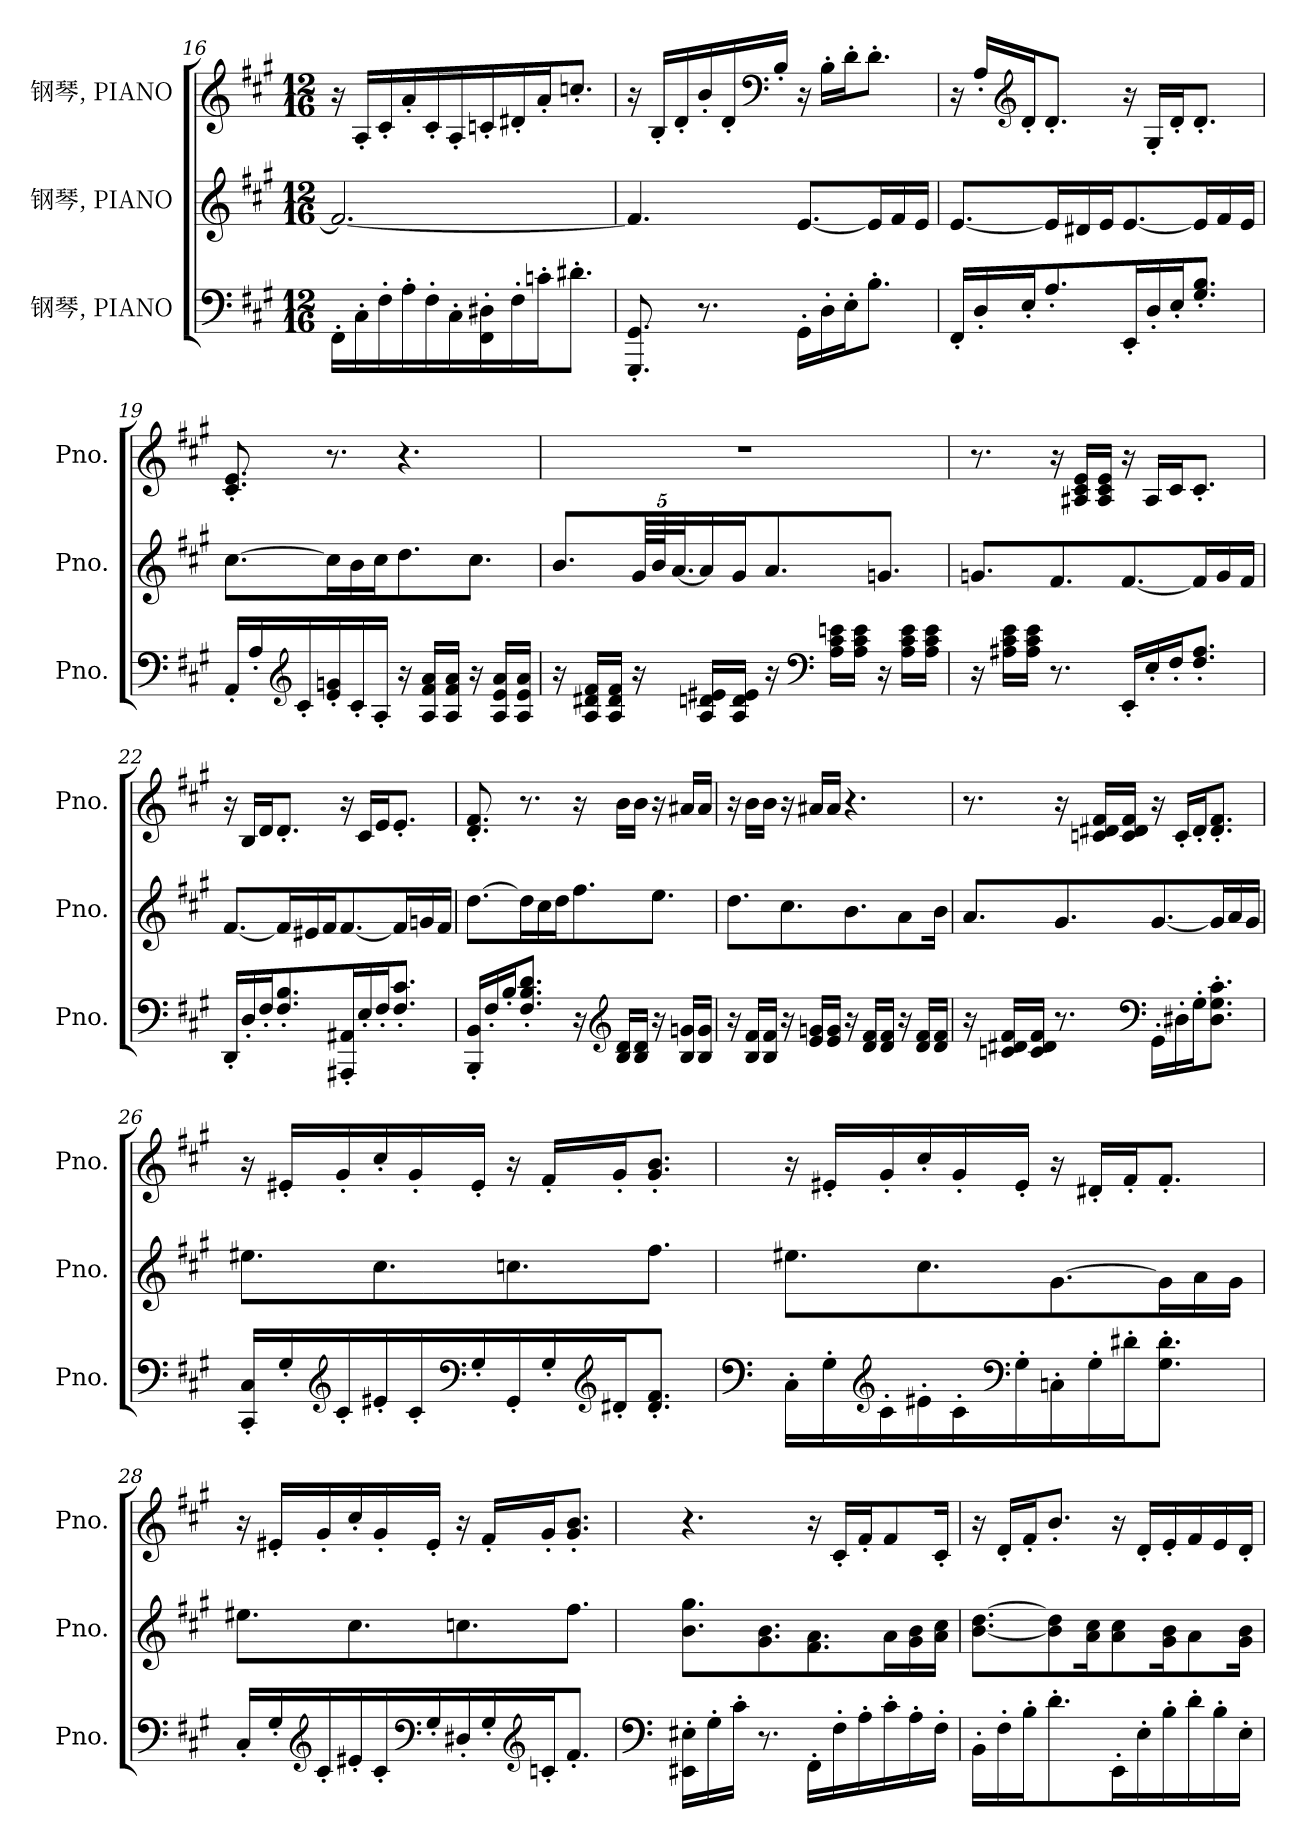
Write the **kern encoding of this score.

**kern	**kern	**kern
*part3	*part2	*part1
*staff3	*staff2	*staff1
*I"钢琴, PIANO	*I"钢琴, PIANO	*I"钢琴, PIANO
*I'Pno.	*I'Pno.	*I'Pno.
!!LO:LB:g=z
*clefF4	*clefG2	*clefG2
*k[f#c#g#]	*k[f#c#g#]	*k[f#c#g#]
*M12/16	*M12/16	*M12/16
=16	=16	=16
16FF#'\LL	2.f#/_	16r
16C#'\	.	16A'/LL
16F#'\	.	16c#'/
16A'\	.	16a'/
16F#'\	.	16c#'/
16C#'\	.	16A'/
16FF#\' 16D#X\'	.	16cn'/
16F#'\	.	16d#X'/
16cn'\J	.	16a'/J
8.d#X'\J	.	8.ccn'/J
=17	=17	=17
8.GGG#/' 8.GG#/'	4.f#/]	16r
.	.	16B'/LL
.	.	16d'/
8.r	.	16b'/
*	*	*MM106
.	.	16d'/
*	*	*clefF4
.	.	16B'/JJ
16GG#'\LL	[8.e/L	16r
16D'\	.	16B'\LL
16E'\J	.	16d'\J
8.B'\J	16e/L]	8.d'\J
.	16f#/	.
.	16e/JJ	.
!!LO:LB:g=z
=18	=18	=18
16FF#'/LL	[8.e/L	16r
16D'/	.	16A'/LL
*	*	*clefG2
16E'/J	.	16d'/J
8.A'/	16e/L]	8.d'/J
.	16d#X/	.
.	16e/J	.
16EE'/L	[8.e/	16r
16D'/	.	16G#'/LL
16E'/J	.	16d'/J
8.G#/' 8.B/'J	16e/L]	8.d'/J
.	16f#/	.
.	16e/JJ	.
=19	=19	=19
16AA'/LL	[8.cc#\L	8.c#/' 8.e/'
16A'/	.	.
*clefG2	*	*
16c#'/	.	.
16e/' 16gn/'	16cc#\L]	8.r
16c#'/	16b\	.
16A'/JJ	16cc#\J	.
16r	8.dd\	4.r
16A/ 16f#/ 16a/LL	.	.
16A/ 16f#/ 16a/JJ	.	.
16r	8.cc#\J	.
16A/ 16e/ 16a/LL	.	.
16A/ 16e/ 16a/JJ	.	.
!!LO:LB:g=z
=20	=20	=20
16r	8.b/L	2.r
16A/ 16d#X/ 16f#/LL	.	.
16A/ 16d#/ 16f#/JJ	.	.
*	*Xbrackettup	*
16r	80g#/LLL	.
.	80b/J	.
.	[40.a/J	.
16A/ 16dn/ 16e#X/LL	16a/]	.
16A/ 16d/ 16e#/JJ	16g#/J	.
16r	8.a/	.
*clefF4	*	*
16A\ 16c#\ 16en\LL	.	.
16A\ 16c#\ 16e\JJ	.	.
16r	8.gn/J	.
16A\ 16c#\ 16e\LL	.	.
16A\ 16c#\ 16e\JJ	.	.
=21	=21	=21
16r	8.gn/L	8.r
16A#X\ 16c#\ 16e\LL	.	.
16A#\ 16c#\ 16e\JJ	.	.
8.r	8.f#/	16r
.	.	16A#X/ 16c#/ 16e/LL
.	.	16A#/ 16c#/ 16e/JJ
16EE'/LL	[8.f#/	16r
16E'/	.	16A#/LL
16F#'/J	.	16c#/J
8.F#/' 8.A#/'J	16f#/L]	8.c#'/J
.	16g/	.
.	16f#/JJ	.
!!LO:PB:g=z
=22	=22	=22
16DD'/LL	[8.f#/L	16r
16D'/	.	16B/LL
16F#'/J	.	16d/J
8.F#/' 8.B/'	16f#/L]	8.d'/J
.	16e#X/	.
.	16f#/J	.
16AAA#X/' 16AA#X/'L	[8.f#/	16r
16E'/	.	16c#/LL
16F#'/J	.	16e/J
8.F#/' 8.c#/'J	16f#/L]	8.e'/J
.	16gn/	.
.	16f#/JJ	.
=23	=23	=23
16BBB/' 16BB/'LL	[8.dd\L	8.d/' 8.f#/'
16F#'/	.	.
16B'/J	.	.
8.F#/' 8.B/' 8.d/'J	16dd\L]	8.r
.	16cc#\	.
.	16dd\J	.
16r	8.ff#\	16r
*clefG2	*	*
16B/ 16d/LL	.	16b\LL
16B/ 16d/JJ	.	16b\JJ
16r	8.ee\J	16r
16B/ 16gn/LL	.	16a#X/LL
16B/ 16g/JJ	.	16a#/JJ
=24	=24	=24
16r	8.dd\L	16r
16B/ 16f#/LL	.	16b\LL
16B/ 16f#/JJ	.	16b\JJ
16r	8.cc#\	16r
16e/ 16gn/LL	.	16a#X/LL
16e/ 16g/JJ	.	16a#/JJ
16r	8.b\	4.r
16d/ 16f#/LL	.	.
16d/ 16f#/JJ	.	.
16r	8a\	.
16d/ 16f#/LL	.	.
16d/ 16f#/JJ	16b\Jk	.
!!LO:LB:g=z
=25	=25	=25
16r	8.a/L	8.r
16cn/ 16d#X/ 16f#/LL	.	.
16c/ 16d#/ 16f#/JJ	.	.
8.r	8.g#/	16r
.	.	16cn/ 16d#X/ 16f#/LL
.	.	16c/ 16d#/ 16f#/JJ
*clefF4	*	*
16GG#'\LL	[8.g#/	16r
16D#X'\	.	16c'/LL
16G#'\J	.	16d#'/J
8.D#\' 8.G#\' 8.c\'J	16g#/L]	8.d#/' 8.f#/'J
.	16a/	.
.	16g#/JJ	.
=26	=26	=26
16CC#/' 16C#/'LL	8.ee#X\L	16r
16G#'/	.	16e#X'/LL
*clefG2	*	*
16c#'/	.	16g#'/
16e#X'/	8.cc#\	16cc#'/
16c#'/	.	16g#'/
*clefF4	*	*
16G#'/	.	16e#'/JJ
16GG#'/	8.ccn\	16r
16G#'/	.	16f#'/LL
*clefG2	*	*
16d#X'/J	.	16g#'/J
8.d#/' 8.f#/'J	8.ff#\J	8.g#/' 8.b/'J
!!LO:LB:g=z
=27	=27	=27
*clefF4	*	*
16C#'\LL	8.ee#X\L	16r
16G#'\	.	16e#X'/LL
*clefG2	*	*
16c#'\	.	16g#'/
16e#X'\	8.cc#\	16cc#'/
16c#'\	.	16g#'/
*clefF4	*	*
16G#'\	.	16e#'/JJ
16Cn'\	[8.g#\	16r
16G#'\	.	16d#X'/LL
16d#X'\J	.	16f#'/J
8.G#\' 8.d#\'J	16g#\L]	8.f#'/J
.	16a\	.
.	16g#\JJ	.
=28	=28	=28
16C#'/LL	8.ee#X\L	16r
16G#'/	.	16e#X'/LL
*clefG2	*	*
16c#'/	.	16g#'/
16e#X'/	8.cc#\	16cc#'/
*	*	*MM101
16c#'/	.	16g#'/
*clefF4	*	*
16G#'/	.	16e#'/JJ
16D#X'/	8.ccn\	16r
16G#'/	.	16f#'/LL
*clefG2	*	*
16cn'/J	.	16g#'/J
8.f#'/J	8.ff#\J	8.g#/' 8.b/'J
!!LO:LB:g=z
=29	=29	=29
*clefF4	*	*
16EE#X\' 16E#X\'LL	8.b\ 8.gg#\L	4.r
16G#'\	.	.
16c#'\JJ	.	.
8.r	8.g#\ 8.b\	.
16FF#'\LL	8.f#\ 8.a\	16r
16F#'\	.	16c#'/LL
16A'\	.	16f#'/J
16c#'\	16a\L	8f#/
16A'\	16g#\ 16b\	.
16F#'\JJ	16a\ 16cc#\JJ	16c#'/Jk
=30	=30	=30
16BB'\LL	[8.b\ [8.dd\L	16r
16F#'\	.	16d'/LL
*	*	*MM106
16B'\J	.	16f#'/J
8.d'\	8b\] 8dd\]	8.b'/J
.	16a\ 16cc#\K	.
16EE'\L	8a\ 8cc#\	16r
16E'\	.	16d'/LL
16B'\	16g#\ 16b\K	16e'/
16d'\	8a\	16f#/
16B'\	.	16e/
16E'\JJ	16g#\ 16b\Jk	16d'/JJ
=	=	=
*-	*-	*-
